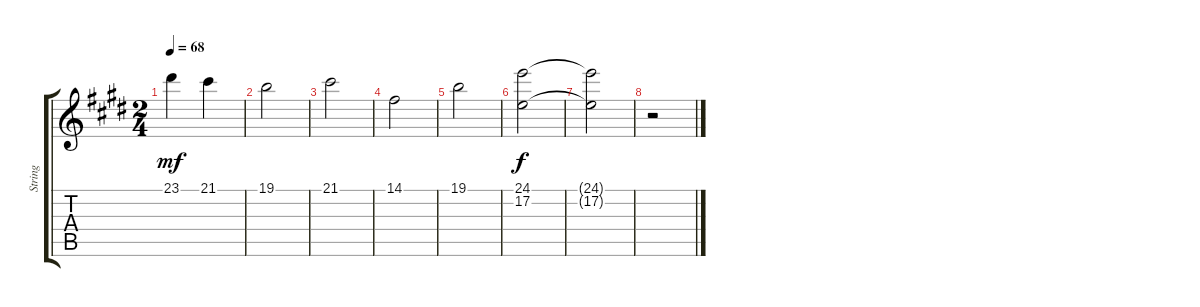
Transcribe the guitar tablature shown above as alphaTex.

\track ("String" "String") {instrument stringensemble1}
\staff {score tabs}
\tuning (E4 B3 G3 D3 A2 E2) {hide}
\ts (2 4)
\tempo 68
\clef g2
\ks e
23.1.4{dy mf} 21.1.4 |
19.1.2 |
21.1.2 |
14.1.2 |
19.1.2 |
(24.1 17.2).2{dy f} |
(24.1{t} 17.2{t}).2 |
r.2
